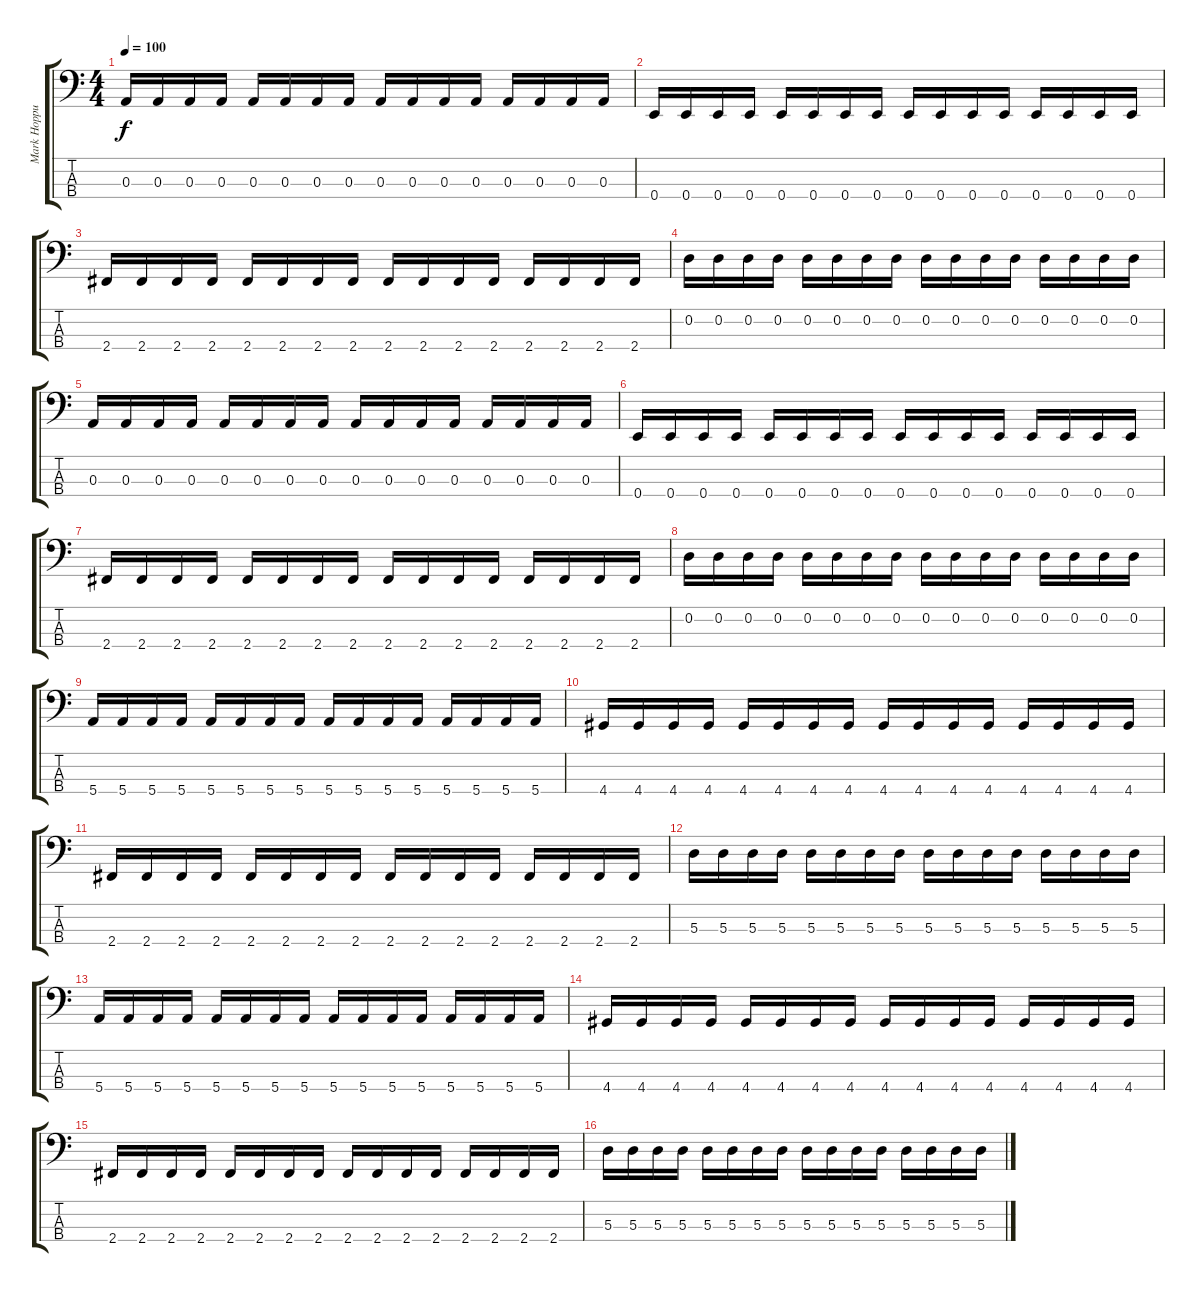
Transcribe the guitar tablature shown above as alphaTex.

\track ("Mark Hoppus Bass" "Mark Hoppu") {instrument electricbasspick}
\staff {score tabs}
\tuning (G2 D2 A1 E1) {hide}
\ts (4 4)
\tempo 100
\clef f4
\ks c
0.3.16{dy f instrument electricbasspick} 0.3.16 0.3.16 0.3.16 0.3.16 0.3.16 0.3.16 0.3.16 0.3.16 0.3.16 0.3.16 0.3.16 0.3.16 0.3.16 0.3.16 0.3.16 |
0.4.16 0.4.16 0.4.16 0.4.16 0.4.16 0.4.16 0.4.16 0.4.16 0.4.16 0.4.16 0.4.16 0.4.16 0.4.16 0.4.16 0.4.16 0.4.16 |
2.4.16 2.4.16 2.4.16 2.4.16 2.4.16 2.4.16 2.4.16 2.4.16 2.4.16 2.4.16 2.4.16 2.4.16 2.4.16 2.4.16 2.4.16 2.4.16 |
0.2.16 0.2.16 0.2.16 0.2.16 0.2.16 0.2.16 0.2.16 0.2.16 0.2.16 0.2.16 0.2.16 0.2.16 0.2.16 0.2.16 0.2.16 0.2.16 |
0.3.16 0.3.16 0.3.16 0.3.16 0.3.16 0.3.16 0.3.16 0.3.16 0.3.16 0.3.16 0.3.16 0.3.16 0.3.16 0.3.16 0.3.16 0.3.16 |
0.4.16 0.4.16 0.4.16 0.4.16 0.4.16 0.4.16 0.4.16 0.4.16 0.4.16 0.4.16 0.4.16 0.4.16 0.4.16 0.4.16 0.4.16 0.4.16 |
2.4.16 2.4.16 2.4.16 2.4.16 2.4.16 2.4.16 2.4.16 2.4.16 2.4.16 2.4.16 2.4.16 2.4.16 2.4.16 2.4.16 2.4.16 2.4.16 |
0.2.16 0.2.16 0.2.16 0.2.16 0.2.16 0.2.16 0.2.16 0.2.16 0.2.16 0.2.16 0.2.16 0.2.16 0.2.16 0.2.16 0.2.16 0.2.16 |
5.4.16 5.4.16 5.4.16 5.4.16 5.4.16 5.4.16 5.4.16 5.4.16 5.4.16 5.4.16 5.4.16 5.4.16 5.4.16 5.4.16 5.4.16 5.4.16 |
4.4.16 4.4.16 4.4.16 4.4.16 4.4.16 4.4.16 4.4.16 4.4.16 4.4.16 4.4.16 4.4.16 4.4.16 4.4.16 4.4.16 4.4.16 4.4.16 |
2.4.16 2.4.16 2.4.16 2.4.16 2.4.16 2.4.16 2.4.16 2.4.16 2.4.16 2.4.16 2.4.16 2.4.16 2.4.16 2.4.16 2.4.16 2.4.16 |
5.3.16 5.3.16 5.3.16 5.3.16 5.3.16 5.3.16 5.3.16 5.3.16 5.3.16 5.3.16 5.3.16 5.3.16 5.3.16 5.3.16 5.3.16 5.3.16 |
5.4.16 5.4.16 5.4.16 5.4.16 5.4.16 5.4.16 5.4.16 5.4.16 5.4.16 5.4.16 5.4.16 5.4.16 5.4.16 5.4.16 5.4.16 5.4.16 |
4.4.16 4.4.16 4.4.16 4.4.16 4.4.16 4.4.16 4.4.16 4.4.16 4.4.16 4.4.16 4.4.16 4.4.16 4.4.16 4.4.16 4.4.16 4.4.16 |
2.4.16 2.4.16 2.4.16 2.4.16 2.4.16 2.4.16 2.4.16 2.4.16 2.4.16 2.4.16 2.4.16 2.4.16 2.4.16 2.4.16 2.4.16 2.4.16 |
5.3.16 5.3.16 5.3.16 5.3.16 5.3.16 5.3.16 5.3.16 5.3.16 5.3.16 5.3.16 5.3.16 5.3.16 5.3.16 5.3.16 5.3.16 5.3.16
